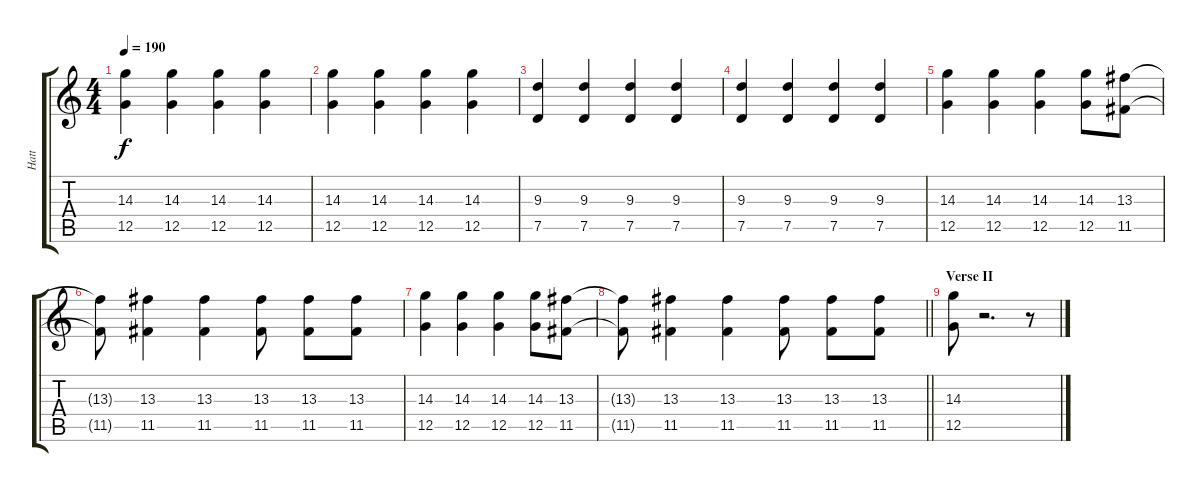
\track ("Hatt" "Hatt") {instrument distortionguitar}
\staff {score tabs}
\tuning (D4 A3 F3 C3 G2 D2) {hide}
\ts (4 4)
\tempo 190
\clef g2
\ks c
(14.3 12.5).4{dy f} (14.3 12.5).4 (14.3 12.5).4 (14.3 12.5).4 |
(14.3 12.5).4 (14.3 12.5).4 (14.3 12.5).4 (14.3 12.5).4 |
(9.3 7.5).4 (9.3 7.5).4 (9.3 7.5).4 (9.3 7.5).4 |
(9.3 7.5).4 (9.3 7.5).4 (9.3 7.5).4 (9.3 7.5).4 |
(14.3 12.5).4 (14.3 12.5).4 (14.3 12.5).4 (14.3 12.5).8 (13.3 11.5).8 |
(13.3{t} 11.5{t}).8 (13.3 11.5).4 (13.3 11.5).4 (13.3 11.5).8 (13.3 11.5).8 (13.3 11.5).8 |
(14.3 12.5).4 (14.3 12.5).4 (14.3 12.5).4 (14.3 12.5).8 (13.3 11.5).8 |
\barLineRight lightlight
(13.3{t} 11.5{t}).8 (13.3 11.5).4 (13.3 11.5).4 (13.3 11.5).8 (13.3 11.5).8 (13.3 11.5).8 |
\section ("" "Verse II")
(14.3 12.5).8 r.2{d} r.8
